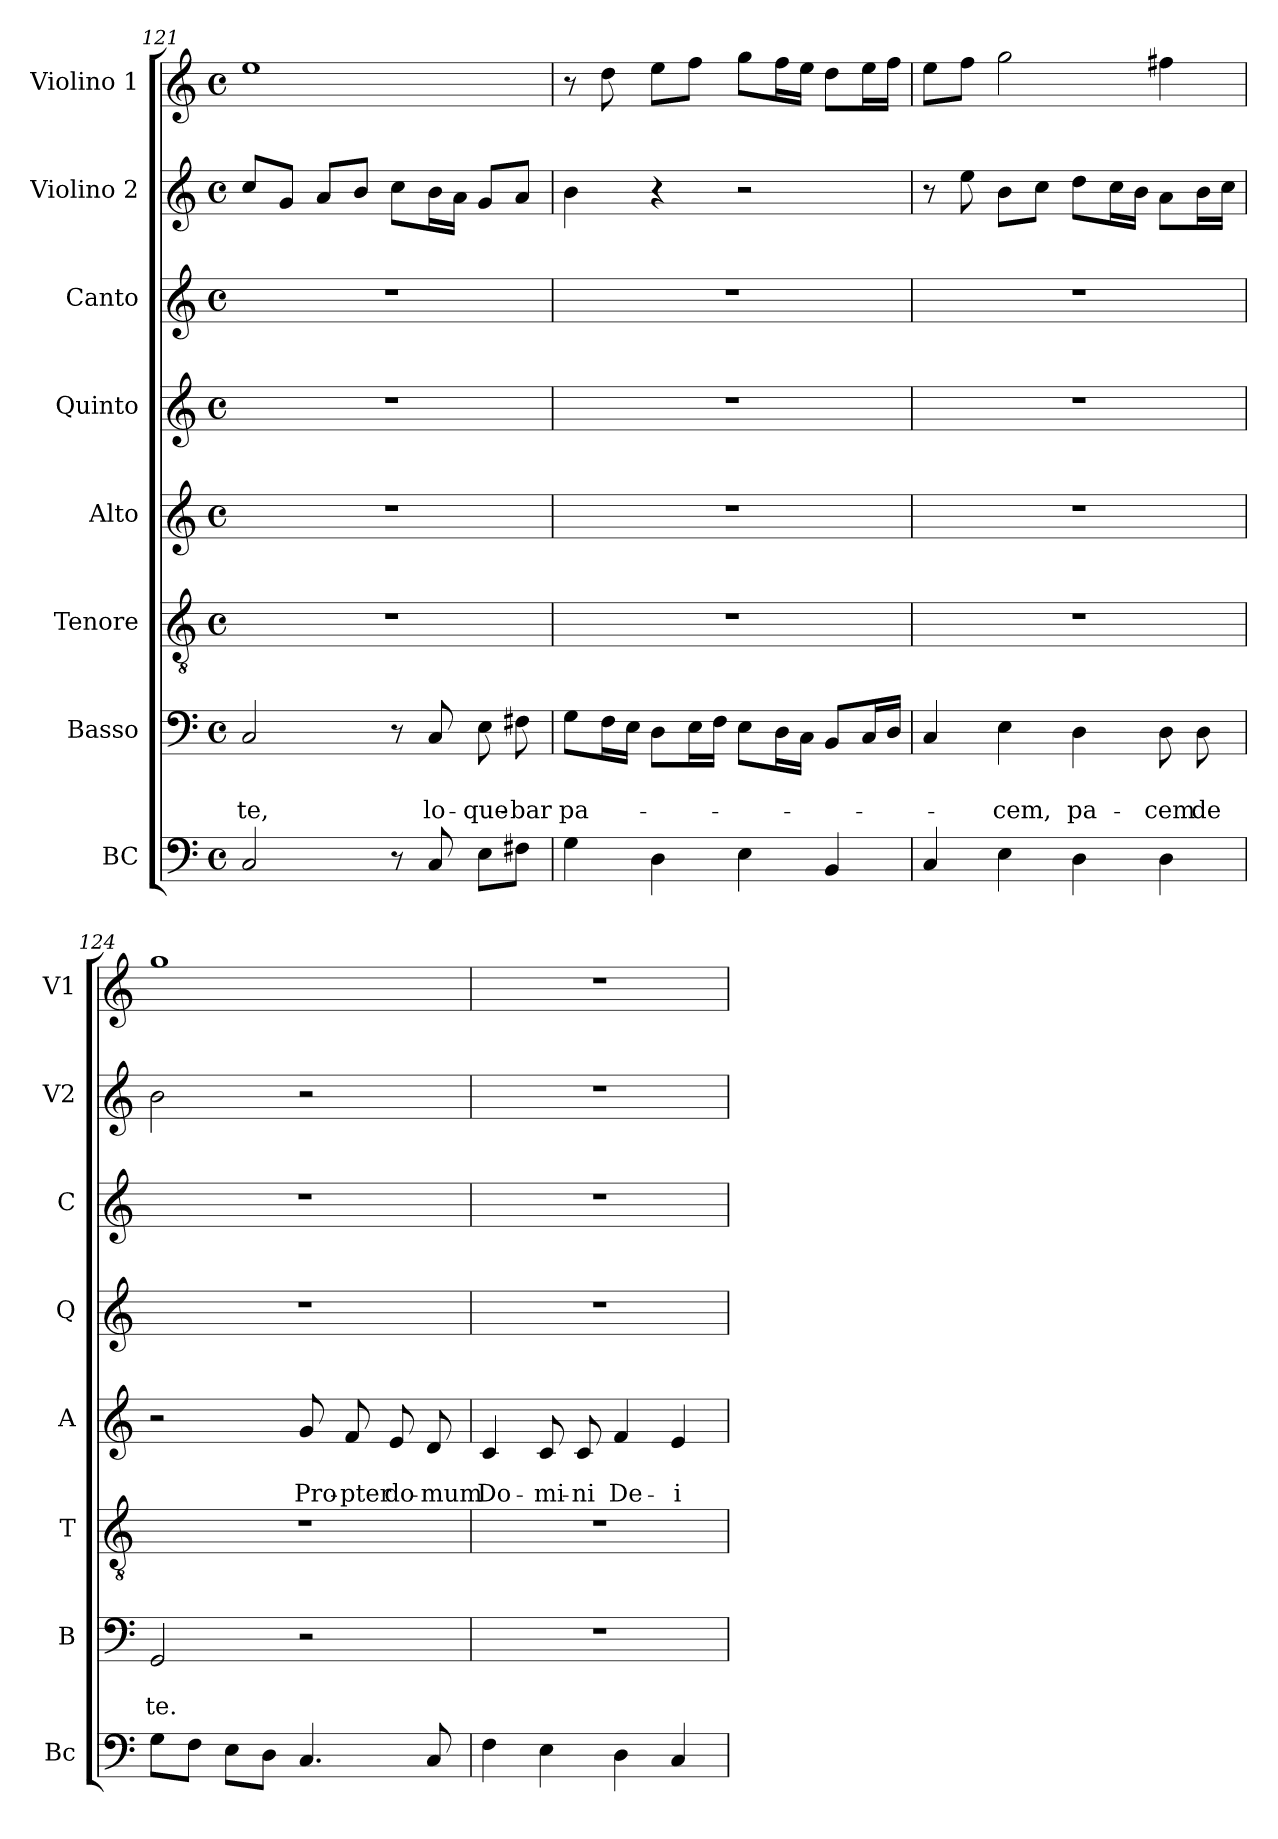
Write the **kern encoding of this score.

**kern	**kern	**text	**text	**kern	**kern	**text	**text	**kern	**kern	**kern	**kern
*part8	*part7	*part7	*part7	*part6	*part5	*part5	*part5	*part4	*part3	*part2	*part1
*staff8	*staff7	*staff7	*staff7	*staff6	*staff5	*staff5	*staff5	*staff4	*staff3	*staff2	*staff1
*I"BC	*I"Basso	*	*	*I"Tenore	*I"Alto	*	*	*I"Quinto	*I"Canto	*I"Violino 2	*I"Violino 1
*I'Bc	*I'B	*	*	*I'T	*I'A	*	*	*I'Q	*I'C	*I'V2	*I'V1
!!LO:LB:g=z
*clefF4	*clefF4	*	*	*clefGv2	*clefG2	*	*	*clefG2	*clefG2	*clefG2	*clefG2
*k[]	*k[]	*	*	*k[]	*k[]	*	*	*k[]	*k[]	*k[]	*k[]
*C:	*C:	*	*	*C:	*C:	*	*	*C:	*C:	*C:	*C:
*M4/4	*M4/4	*	*	*M4/4	*M4/4	*	*	*M4/4	*M4/4	*M4/4	*M4/4
*met(c)	*met(c)	*	*	*met(c)	*met(c)	*	*	*met(c)	*met(c)	*met(c)	*met(c)
=121	=121	=121	=121	=121	=121	=121	=121	=121	=121	=121	=121
!	!	!	!LO:LY:b	!	!	!	!	!	!	!	!
2C/	2C/	.	te,	1r	1r	.	.	1r	1r	8cc/L	1ee
.	.	.	.	.	.	.	.	.	.	8g/J	.
.	.	.	.	.	.	.	.	.	.	8a/L	.
.	.	.	.	.	.	.	.	.	.	8b/J	.
8r	8r	.	.	.	.	.	.	.	.	8cc\L	.
!	!	!	!LO:LY:b	!	!	!	!	!	!	!	!
8C/	8C/	.	lo-	.	.	.	.	.	.	16b\L	.
.	.	.	.	.	.	.	.	.	.	16a\JJ	.
!	!	!	!LO:LY:b	!	!	!	!	!	!	!	!
8E\L	8E\	.	-que-	.	.	.	.	.	.	8g/L	.
!	!	!	!LO:LY:b	!	!	!	!	!	!	!	!
8F#X\J	8F#X\	.	-bar	.	.	.	.	.	.	8a/J	.
=122	=122	=122	=122	=122	=122	=122	=122	=122	=122	=122	=122
!	!	!	!LO:LY:b	!	!	!	!	!	!	!	!
4G\	8G\L	.	pa-	1r	1r	.	.	1r	1r	4b\	8r
.	16F\L	.	.	.	.	.	.	.	.	.	8dd\
.	16E\JJ	.	.	.	.	.	.	.	.	.	.
4D\	8D\L	.	.	.	.	.	.	.	.	4r	8ee\L
.	16E\L	.	.	.	.	.	.	.	.	.	8ff\J
.	16F\JJ	.	.	.	.	.	.	.	.	.	.
4E\	8E\L	.	.	.	.	.	.	.	.	2r	8gg\L
.	16D\L	.	.	.	.	.	.	.	.	.	16ff\L
.	16C\JJ	.	.	.	.	.	.	.	.	.	16ee\JJ
4BB/	8BB/L	.	.	.	.	.	.	.	.	.	8dd\L
.	16C/L	.	.	.	.	.	.	.	.	.	16ee\L
.	16D/JJ	.	.	.	.	.	.	.	.	.	16ff\JJ
=123	=123	=123	=123	=123	=123	=123	=123	=123	=123	=123	=123
4C/	4C/	.	.	1r	1r	.	.	1r	1r	8r	8ee\L
.	.	.	.	.	.	.	.	.	.	8ee\	8ff\J
!	!	!	!LO:LY:b	!	!	!	!	!	!	!	!
4E\	4E\	.	-cem,	.	.	.	.	.	.	8b\L	2gg\
.	.	.	.	.	.	.	.	.	.	8cc\J	.
!	!	!	!LO:LY:b	!	!	!	!	!	!	!	!
4D\	4D\	.	pa-	.	.	.	.	.	.	8dd\L	.
.	.	.	.	.	.	.	.	.	.	16cc\L	.
.	.	.	.	.	.	.	.	.	.	16b\JJ	.
!	!	!	!LO:LY:b	!	!	!	!	!	!	!	!
4D\	8D\	.	-cem	.	.	.	.	.	.	8a\L	4ff#X\
!	!	!	!LO:LY:b	!	!	!	!	!	!	!	!
.	8D\	.	de	.	.	.	.	.	.	16b\L	.
.	.	.	.	.	.	.	.	.	.	16cc\JJ	.
=124	=124	=124	=124	=124	=124	=124	=124	=124	=124	=124	=124
!	!	!	!LO:LY:b	!	!	!	!	!	!	!	!
8G\L	2GG/	.	te.	1r	2r	.	.	1r	1r	2b\	1gg
8F\J	.	.	.	.	.	.	.	.	.	.	.
8E\L	.	.	.	.	.	.	.	.	.	.	.
8D\J	.	.	.	.	.	.	.	.	.	.	.
!	!	!	!	!	!	!	!LO:LY:b	!	!	!	!
4.C/	2r	.	.	.	8g/	.	Pro-	.	.	2r	.
!	!	!	!	!	!	!	!LO:LY:b	!	!	!	!
.	.	.	.	.	8f/	.	-pter	.	.	.	.
!	!	!	!	!	!	!	!LO:LY:b	!	!	!	!
.	.	.	.	.	8e/	.	do-	.	.	.	.
!	!	!	!	!	!	!	!LO:LY:b	!	!	!	!
8C/	.	.	.	.	8d/	.	-mum	.	.	.	.
!!LO:PB:g=z
=125	=125	=125	=125	=125	=125	=125	=125	=125	=125	=125	=125
!	!	!	!	!	!	!	!LO:LY:b	!	!	!	!
4F\	1r	.	.	1r	4c/	.	Do-	1r	1r	1r	1r
!	!	!	!	!	!	!	!LO:LY:b	!	!	!	!
4E\	.	.	.	.	8c/	.	-mi-	.	.	.	.
!	!	!	!	!	!	!	!LO:LY:b	!	!	!	!
.	.	.	.	.	8c/	.	-ni	.	.	.	.
!	!	!	!	!	!	!	!LO:LY:b	!	!	!	!
4D\	.	.	.	.	4f/	.	De-	.	.	.	.
!	!	!	!	!	!	!	!LO:LY:b	!	!	!	!
4C/	.	.	.	.	4e/	.	-i	.	.	.	.
=	=	=	=	=	=	=	=	=	=	=	=
*-	*-	*-	*-	*-	*-	*-	*-	*-	*-	*-	*-
